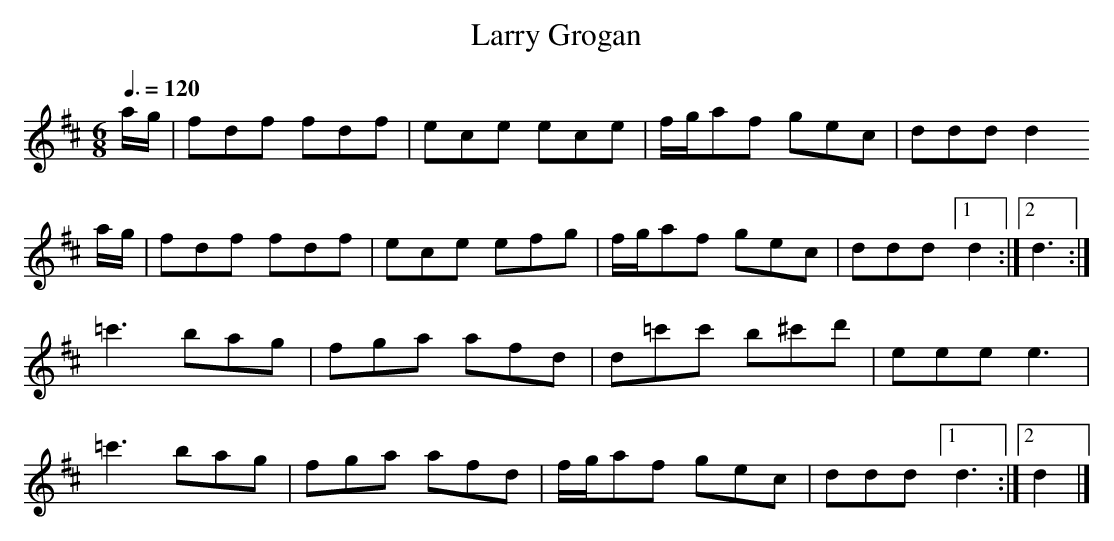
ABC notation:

X:1
T:Larry Grogan
M:6/8
L:1/8
Q:3/8=120
K:D
a/g/| fdf fdf|ece ece|f/g/af gec   |ddd    d2
a/g/| fdf fdf|ece efg|f/g/af gec   |ddd [1 d2:|\
                                        [2 d3:|
     =c'3 bag|fga afd|d=c'c' b^c'd'|eee    e3 |
     =c'3 bag|fga afd|f/g/af gec   |ddd [1 d3:|\
                                        [2 d2|]
